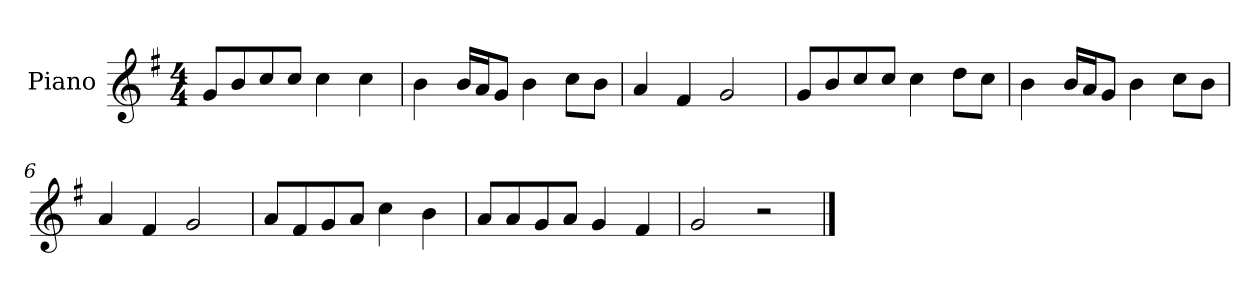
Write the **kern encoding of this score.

**kern
*part1
*staff1
*I"Piano
*I'P-no
*clefG2
*k[f#]
*M4/4
*MM90
=1
8g/L
8b/
8cc/
8cc/J
4cc\
4cc\
=2
4b\
16b/LL
16a/J
8g/J
4b\
8cc\L
8b\J
=3
4a/
4f#/
2g/
=4
8g/L
8b/
8cc/
8cc/J
4cc\
8dd\L
8cc\J
=5
4b\
16b/LL
16a/J
8g/J
4b\
8cc\L
8b\J
=6
4a/
4f#/
2g/
!!LO:LB:g=z
=7
8a/L
8f#/
8g/
8a/J
4cc\
4b\
=8
8a/L
8a/
8g/
8a/J
4g/
4f#/
=9
2g/
2r
==
*-
